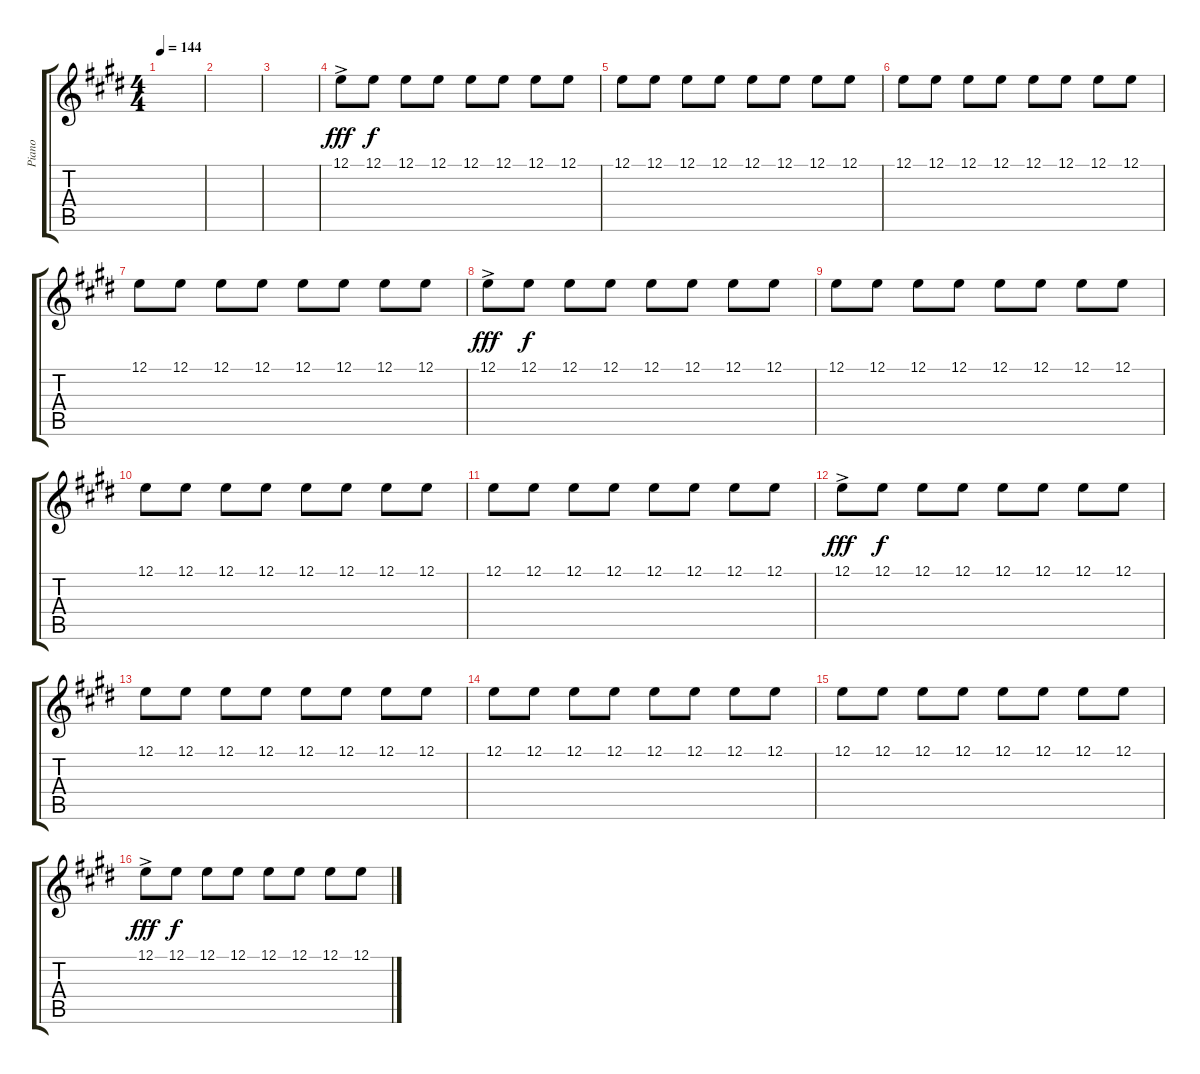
\track ("Piano" "Piano") {instrument electricgrandpiano}
\staff {score tabs}
\tuning (E4 B3 G3 D3 A2 E2) {hide}
\ts (4 4)
\tempo 144
\clef g2
\ks c#minor
|
|
|
\ks e
12.1{ac}.8{dy fff volume 14} 12.1.8{dy f} 12.1.8 12.1.8 12.1.8 12.1.8 12.1.8 12.1.8 |
\ks c#minor
12.1.8 12.1.8 12.1.8 12.1.8 12.1.8 12.1.8 12.1.8 12.1.8 |
12.1.8 12.1.8 12.1.8 12.1.8 12.1.8 12.1.8 12.1.8 12.1.8 |
12.1.8 12.1.8 12.1.8 12.1.8 12.1.8 12.1.8 12.1.8 12.1.8 |
\ks e
12.1{ac}.8{dy fff volume 10} 12.1.8{dy f} 12.1.8 12.1.8 12.1.8 12.1.8 12.1.8 12.1.8 |
\ks c#minor
12.1.8 12.1.8 12.1.8 12.1.8 12.1.8 12.1.8 12.1.8 12.1.8 |
12.1.8 12.1.8 12.1.8 12.1.8 12.1.8 12.1.8 12.1.8 12.1.8 |
12.1.8 12.1.8 12.1.8 12.1.8 12.1.8 12.1.8 12.1.8 12.1.8 |
\ks e
12.1{ac}.8{dy fff} 12.1.8{dy f} 12.1.8 12.1.8 12.1.8 12.1.8 12.1.8 12.1.8 |
\ks c#minor
12.1.8 12.1.8 12.1.8 12.1.8 12.1.8 12.1.8 12.1.8 12.1.8 |
12.1.8 12.1.8 12.1.8 12.1.8 12.1.8 12.1.8 12.1.8 12.1.8 |
12.1.8 12.1.8 12.1.8 12.1.8 12.1.8 12.1.8 12.1.8 12.1.8 |
\ks e
12.1{ac}.8{dy fff} 12.1.8{dy f} 12.1.8 12.1.8 12.1.8 12.1.8 12.1.8 12.1.8
